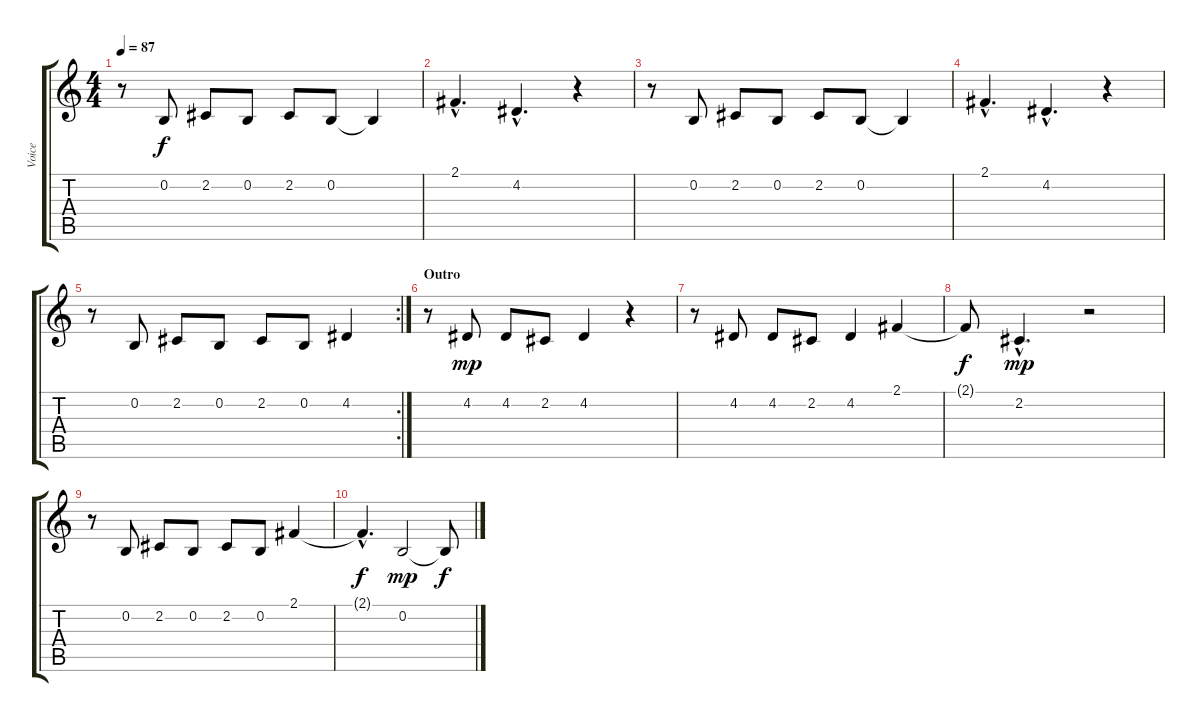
\track ("Voice" "Voice") {instrument cello}
\staff {score tabs}
\tuning (E4 B3 G3 D3 A2 E2) {hide}
\ts (4 4)
\tempo 87
\clef g2
\ks c
r.8{dy f} 0.2.8 2.2.8 0.2.8 2.2.8 0.2.8 0.2{t}.4 |
2.1{hac}.4{d} 4.2{hac}.4{d} r.4 |
r.8 0.2.8 2.2.8 0.2.8 2.2.8 0.2.8 0.2{t}.4 |
2.1{hac}.4{d} 4.2{hac}.4{d} r.4 |
\rc 2
r.8 0.2.8 2.2.8 0.2.8 2.2.8 0.2.8 4.2.4 |
\section ("" "Outro")
r.8 4.2.8{dy mp} 4.2.8 2.2.8 4.2.4 r.4 |
r.8 4.2.8 4.2.8 2.2.8 4.2.4 2.1.4 |
2.1{t}.8{dy f} 2.2{hac}.4{d dy mp} r.2 |
r.8 0.2.8 2.2.8 0.2.8 2.2.8 0.2.8 2.1.4 |
2.1{hac t}.4{d dy f} 0.2.2{dy mp} 0.2{t}.8{dy f}
